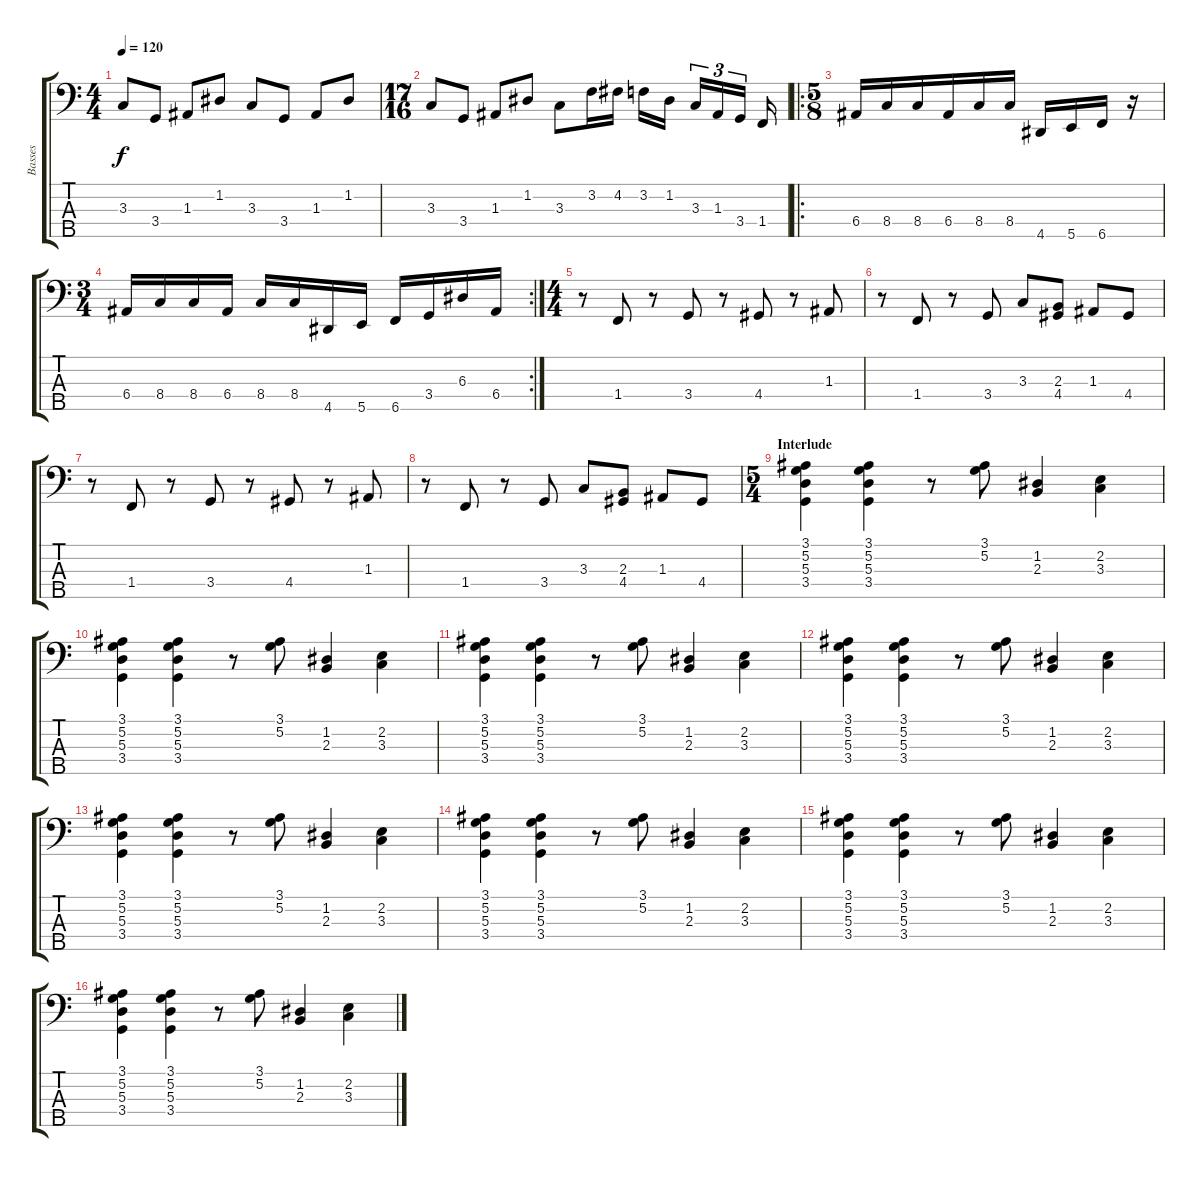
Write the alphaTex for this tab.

\track ("Basses" "Basses") {instrument synthbass1}
\staff {score tabs}
\tuning (G2 D2 A1 E1 B0) {hide}
\ts (4 4)
\tempo 120
\clef f4
\ks c
3.3.8{dy f} 3.4.8 1.3.8 1.2.8 3.3.8 3.4.8 1.3.8 1.2.8 |
\ts (17 16)
3.3.8 3.4.8 1.3.8 1.2.8 3.3.8 3.2.16 4.2.16 3.2.16 1.2.16 3.3.16{tu (3 2)} 1.3.16{tu (3 2)} 3.4.16{tu (3 2)} 1.4.16 |
\ro
\ts (5 8)
6.4.16 8.4.16 8.4.16 6.4.16 8.4.16 8.4.16 4.5.16 5.5.16 6.5.16 r.16 |
\rc 2
\ts (3 4)
6.4.16 8.4.16 8.4.16 6.4.16 8.4.16 8.4.16 4.5.16 5.5.16 6.5.16 3.4.16 6.3.16 6.4.16 |
\ts (4 4)
r.8 1.4.8 r.8 3.4.8 r.8 4.4.8 r.8 1.3.8 |
r.8 1.4.8 r.8 3.4.8 3.3.8 (2.3 4.4).8 1.3.8 4.4.8 |
r.8 1.4.8 r.8 3.4.8 r.8 4.4.8 r.8 1.3.8 |
r.8 1.4.8 r.8 3.4.8 3.3.8 (2.3 4.4).8 1.3.8 4.4.8 |
\ts (5 4)
\section ("" "Interlude")
(3.1 5.2 5.3 3.4).4 (3.1 5.2 5.3 3.4).4 r.8 (3.1 5.2).8 (1.2 2.3).4 (2.2 3.3).4 |
(3.1 5.2 5.3 3.4).4 (3.1 5.2 5.3 3.4).4 r.8 (3.1 5.2).8 (1.2 2.3).4 (2.2 3.3).4 |
(3.1 5.2 5.3 3.4).4 (3.1 5.2 5.3 3.4).4 r.8 (3.1 5.2).8 (1.2 2.3).4 (2.2 3.3).4 |
(3.1 5.2 5.3 3.4).4 (3.1 5.2 5.3 3.4).4 r.8 (3.1 5.2).8 (1.2 2.3).4 (2.2 3.3).4 |
(3.1 5.2 5.3 3.4).4 (3.1 5.2 5.3 3.4).4 r.8 (3.1 5.2).8 (1.2 2.3).4 (2.2 3.3).4 |
(3.1 5.2 5.3 3.4).4 (3.1 5.2 5.3 3.4).4 r.8 (3.1 5.2).8 (1.2 2.3).4 (2.2 3.3).4 |
(3.1 5.2 5.3 3.4).4 (3.1 5.2 5.3 3.4).4 r.8 (3.1 5.2).8 (1.2 2.3).4 (2.2 3.3).4 |
(3.1 5.2 5.3 3.4).4 (3.1 5.2 5.3 3.4).4 r.8 (3.1 5.2).8 (1.2 2.3).4 (2.2 3.3).4
